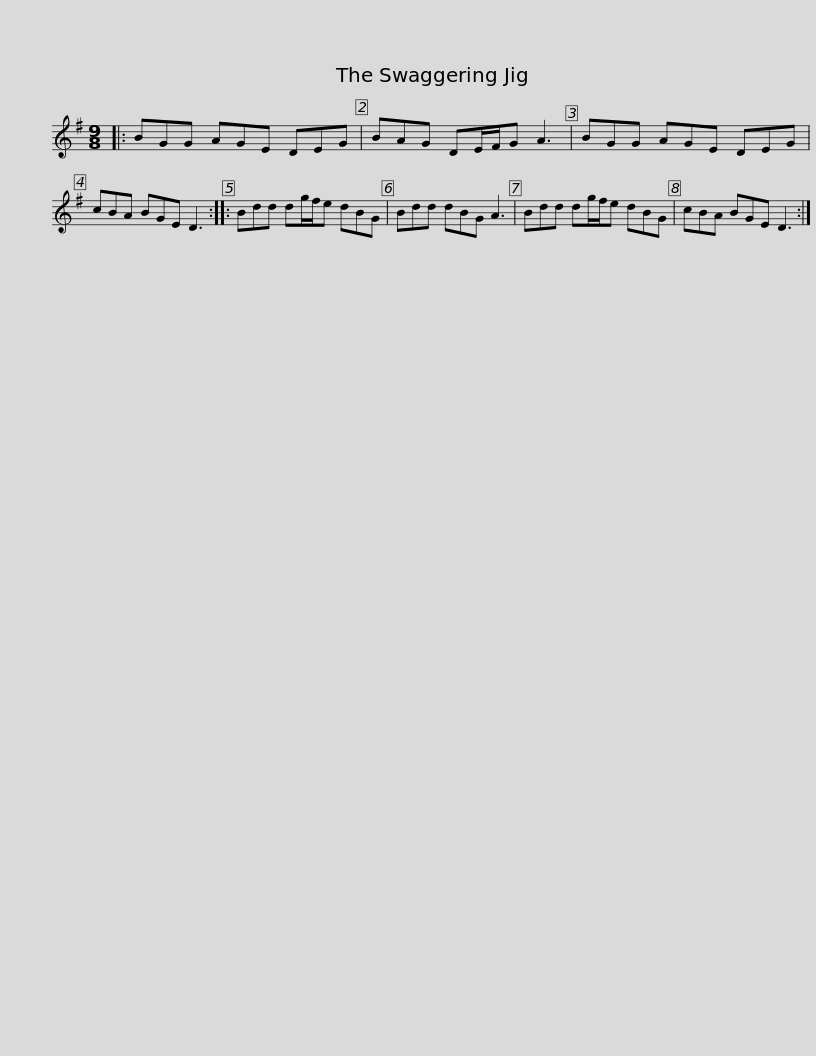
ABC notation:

X:1
L:1/8
M:9/8
I:linebreak $
K:G
V:1 treble
V:1
|: BGG AGE DEG | BAG DE/F/G A3 | BGG AGE DEG | cBA BGE D3 ::$ Bdd dg/f/e dBG | %5
 Bdd dBG A3 | Bdd dg/f/e dBG | cBA BGE D3 :| %8
